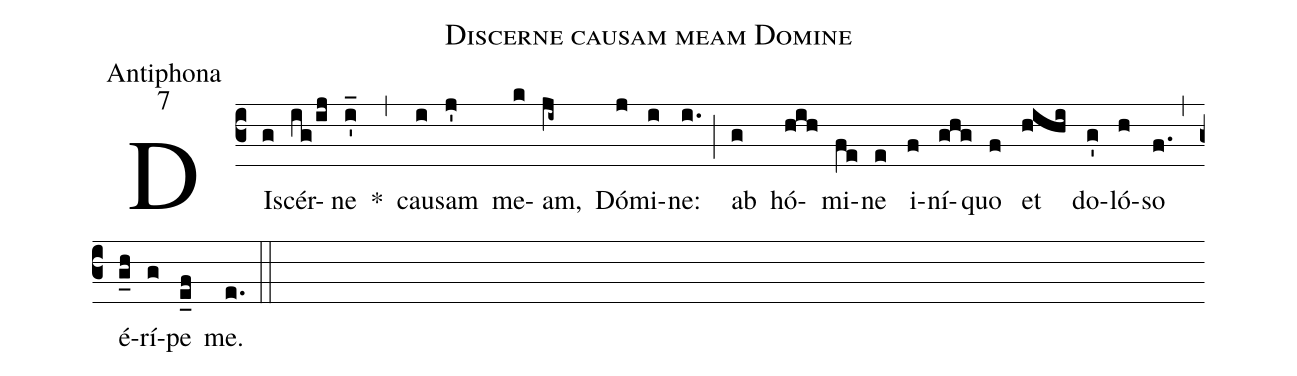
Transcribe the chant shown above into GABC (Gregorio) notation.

name:Discerne causam meam Domine;
office-part:Antiphona;
mode:7;
%%
(c3) DI(g)scér(ig/ij)ne(i'_) *(,) cau(i)sam(j') me(k)am,(ji~) Dó(j)mi(i)ne:(i.) (;) ab(g) hó(hih)mi(fe)ne(e) i(f)ní(ghg)quo(f) et(hihi) do(g')ló(h)so(f.) (,) é(g_h)rí(g)pe(e_f) me.(e.) (::)
